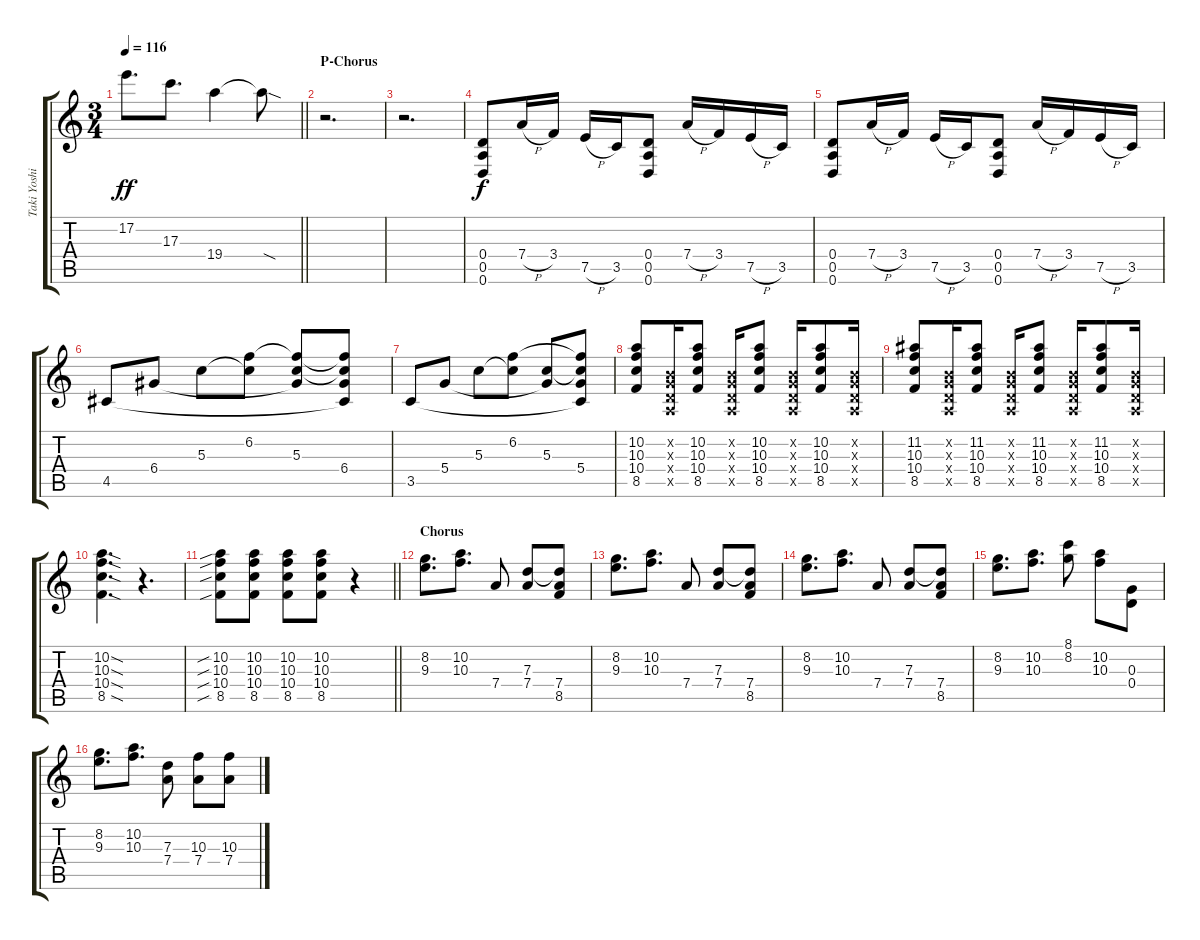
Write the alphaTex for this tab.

\track ("Taki Yoshimitsu" "Taki Yoshi") {instrument distortionguitar}
\staff {score tabs}
\tuning (E4 B3 G3 D3 A2 D2) {hide}
\ts (3 4)
\tempo 116
\clef g2
\barLineRight lightlight
\ks c
17.2.8{d dy ff} 17.3.8{d} 19.4.4 19.4{sod t}.8 |
\section ("" "P-Chorus")
r.2{d} |
r.2{d} |
(0.4 0.5 0.6).8{dy f balance 16} 7.4{h}.16 3.4.16 7.5{h}.16 3.5.16 (0.4 0.5 0.6).8 7.4{h}.16 3.4.16 7.5{h}.16 3.5.16 |
(0.4 0.5 0.6).8 7.4{h}.16 3.4.16 7.5{h}.16 3.5.16 (0.4 0.5 0.6).8 7.4{h}.16 3.4.16 7.5{h}.16 3.5.16 |
4.5.8 6.4.8 5.3.8 (6.2 5.3{t}).8 (6.2{t} 5.3 6.4{t}).8 (6.2{t} 5.3{t} 6.4 4.5{t}).8 |
3.5.8 5.4.8 5.3.8 (6.2 5.3{t}).8 (5.3 5.4{t}).8 (6.2{t} 5.3{t} 5.4 3.5{t}).8 |
(10.2 10.3 10.4 8.5).8 (0.2{x} 0.3{x} 0.4{x} 0.5{x}).16 (10.2 10.3 10.4 8.5).8 (0.2{x} 0.3{x} 0.4{x} 0.5{x}).16 (10.2 10.3 10.4 8.5).8 (0.2{x} 0.3{x} 0.4{x} 0.5{x}).16 (10.2 10.3 10.4 8.5).8 (0.2{x} 0.3{x} 0.4{x} 0.5{x}).16 |
(11.2 10.3 10.4 8.5).8 (0.2{x} 0.3{x} 0.4{x} 0.5{x}).16 (11.2 10.3 10.4 8.5).8 (0.2{x} 0.3{x} 0.4{x} 0.5{x}).16 (11.2 10.3 10.4 8.5).8 (0.2{x} 0.3{x} 0.4{x} 0.5{x}).16 (11.2 10.3 10.4 8.5).8 (0.2{x} 0.3{x} 0.4{x} 0.5{x}).16 |
(10.2{sod} 10.3{sod} 10.4{sod} 8.5{sod}).4{d} r.4{d} |
\barLineRight lightlight
(10.2{sib} 10.3{sib} 10.4{sib} 8.5{sib}).8 (10.2 10.3 10.4 8.5).8 (10.2 10.3 10.4 8.5).8 (10.2 10.3 10.4 8.5).8 r.4 |
\section ("" "Chorus")
(8.2 9.3).8{d} (10.2 10.3).8{d} 7.4.8 (7.3 7.4).8 (7.3{t} 7.4 8.5).8 |
(8.2 9.3).8{d} (10.2 10.3).8{d} 7.4.8 (7.3 7.4).8 (7.3{t} 7.4 8.5).8 |
(8.2 9.3).8{d} (10.2 10.3).8{d} 7.4.8 (7.3 7.4).8 (7.3{t} 7.4 8.5).8 |
(8.2 9.3).8{d} (10.2 10.3).8{d} (8.1 8.2).8 (10.2 10.3).8 (0.3 0.4).8 |
(8.2 9.3).8{d} (10.2 10.3).8{d} (7.3 7.4).8 (10.3 7.4).8 (10.3 7.4).8
